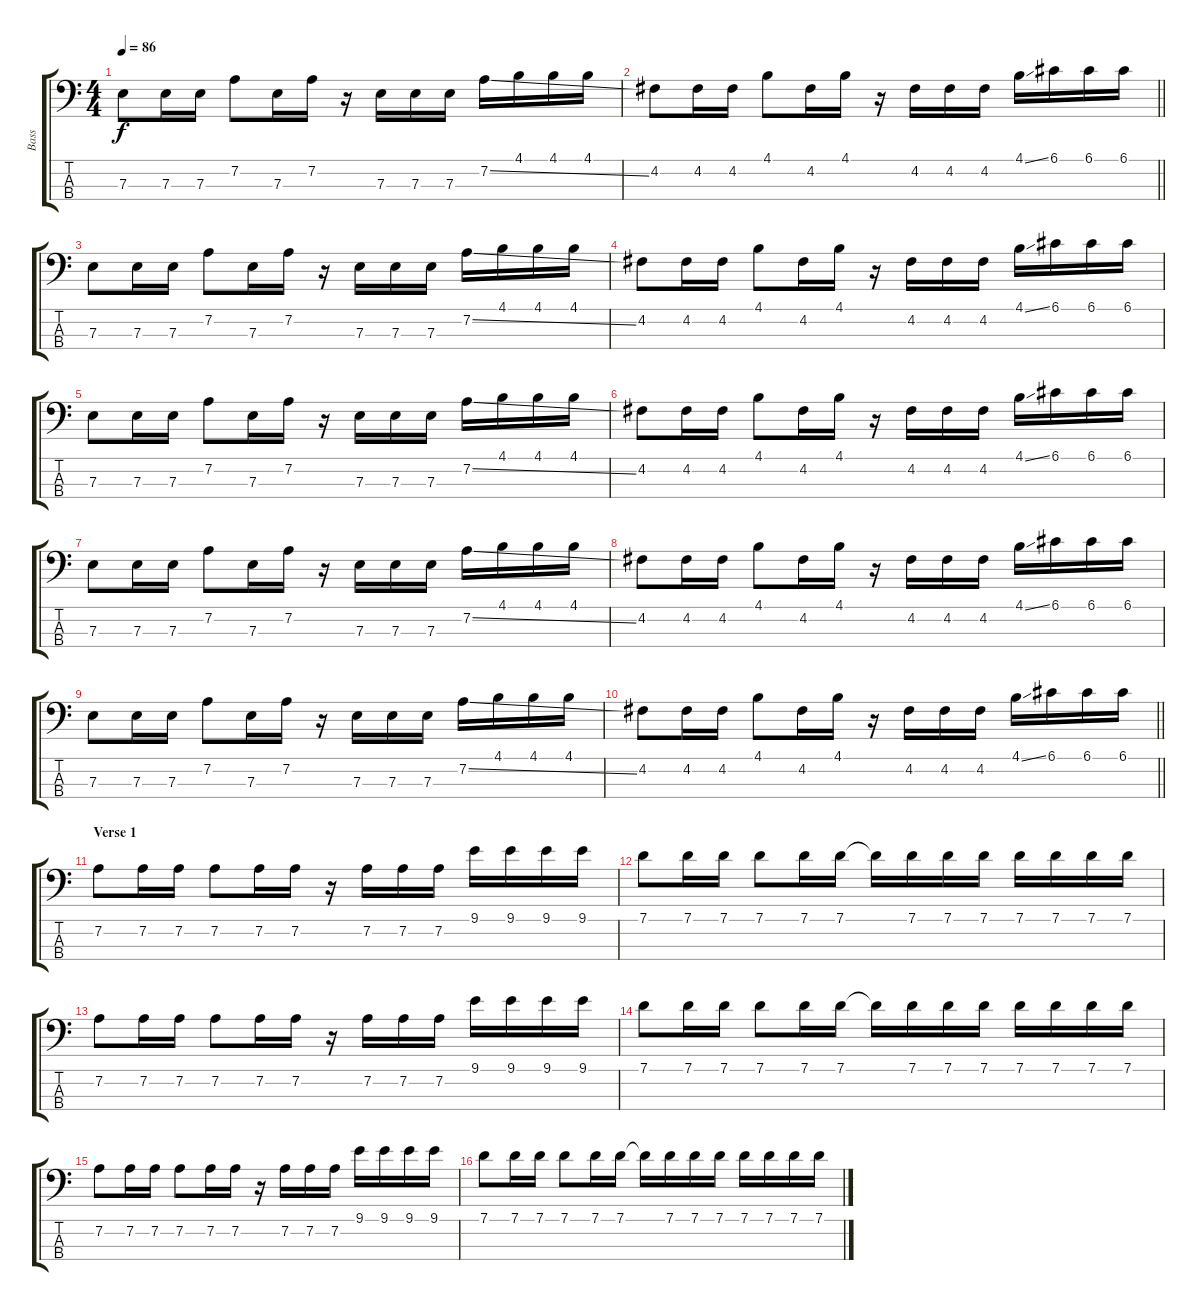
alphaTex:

\track ("Bass" "Bass") {instrument electricbassfinger}
\staff {score tabs}
\tuning (G2 D2 A1 E1) {hide}
\ts (4 4)
\tempo 86
\clef f4
\ks c
7.3.8{dy f} 7.3.16 7.3.16 7.2.8 7.3.16 7.2.16 r.16 7.3.16 7.3.16 7.3.16 7.2{ss}.16 4.1.16 4.1.16 4.1.16 |
\barLineRight lightlight
4.2.8 4.2.16 4.2.16 4.1.8 4.2.16 4.1.16 r.16 4.2.16 4.2.16 4.2.16 4.1{ss}.16 6.1.16 6.1.16 6.1.16 |
7.3.8 7.3.16 7.3.16 7.2.8 7.3.16 7.2.16 r.16 7.3.16 7.3.16 7.3.16 7.2{ss}.16 4.1.16 4.1.16 4.1.16 |
4.2.8 4.2.16 4.2.16 4.1.8 4.2.16 4.1.16 r.16 4.2.16 4.2.16 4.2.16 4.1{ss}.16 6.1.16 6.1.16 6.1.16 |
7.3.8 7.3.16 7.3.16 7.2.8 7.3.16 7.2.16 r.16 7.3.16 7.3.16 7.3.16 7.2{ss}.16 4.1.16 4.1.16 4.1.16 |
4.2.8 4.2.16 4.2.16 4.1.8 4.2.16 4.1.16 r.16 4.2.16 4.2.16 4.2.16 4.1{ss}.16 6.1.16 6.1.16 6.1.16 |
7.3.8 7.3.16 7.3.16 7.2.8 7.3.16 7.2.16 r.16 7.3.16 7.3.16 7.3.16 7.2{ss}.16 4.1.16 4.1.16 4.1.16 |
4.2.8 4.2.16 4.2.16 4.1.8 4.2.16 4.1.16 r.16 4.2.16 4.2.16 4.2.16 4.1{ss}.16 6.1.16 6.1.16 6.1.16 |
7.3.8 7.3.16 7.3.16 7.2.8 7.3.16 7.2.16 r.16 7.3.16 7.3.16 7.3.16 7.2{ss}.16 4.1.16 4.1.16 4.1.16 |
\section ("" "")
\barLineRight lightlight
4.2.8 4.2.16 4.2.16 4.1.8 4.2.16 4.1.16 r.16 4.2.16 4.2.16 4.2.16 4.1{ss}.16 6.1.16 6.1.16 6.1.16 |
\section ("" "Verse 1")
7.2.8 7.2.16 7.2.16 7.2.8 7.2.16 7.2.16 r.16 7.2.16 7.2.16 7.2.16 9.1.16 9.1.16 9.1.16 9.1.16 |
7.1.8 7.1.16 7.1.16 7.1.8 7.1.16 7.1.16 7.1{t}.16 7.1.16 7.1.16 7.1.16 7.1.16 7.1.16 7.1.16 7.1.16 |
7.2.8 7.2.16 7.2.16 7.2.8 7.2.16 7.2.16 r.16 7.2.16 7.2.16 7.2.16 9.1.16 9.1.16 9.1.16 9.1.16 |
7.1.8 7.1.16 7.1.16 7.1.8 7.1.16 7.1.16 7.1{t}.16 7.1.16 7.1.16 7.1.16 7.1.16 7.1.16 7.1.16 7.1.16 |
7.2.8 7.2.16 7.2.16 7.2.8 7.2.16 7.2.16 r.16 7.2.16 7.2.16 7.2.16 9.1.16 9.1.16 9.1.16 9.1.16 |
7.1.8 7.1.16 7.1.16 7.1.8 7.1.16 7.1.16 7.1{t}.16 7.1.16 7.1.16 7.1.16 7.1.16 7.1.16 7.1.16 7.1.16
